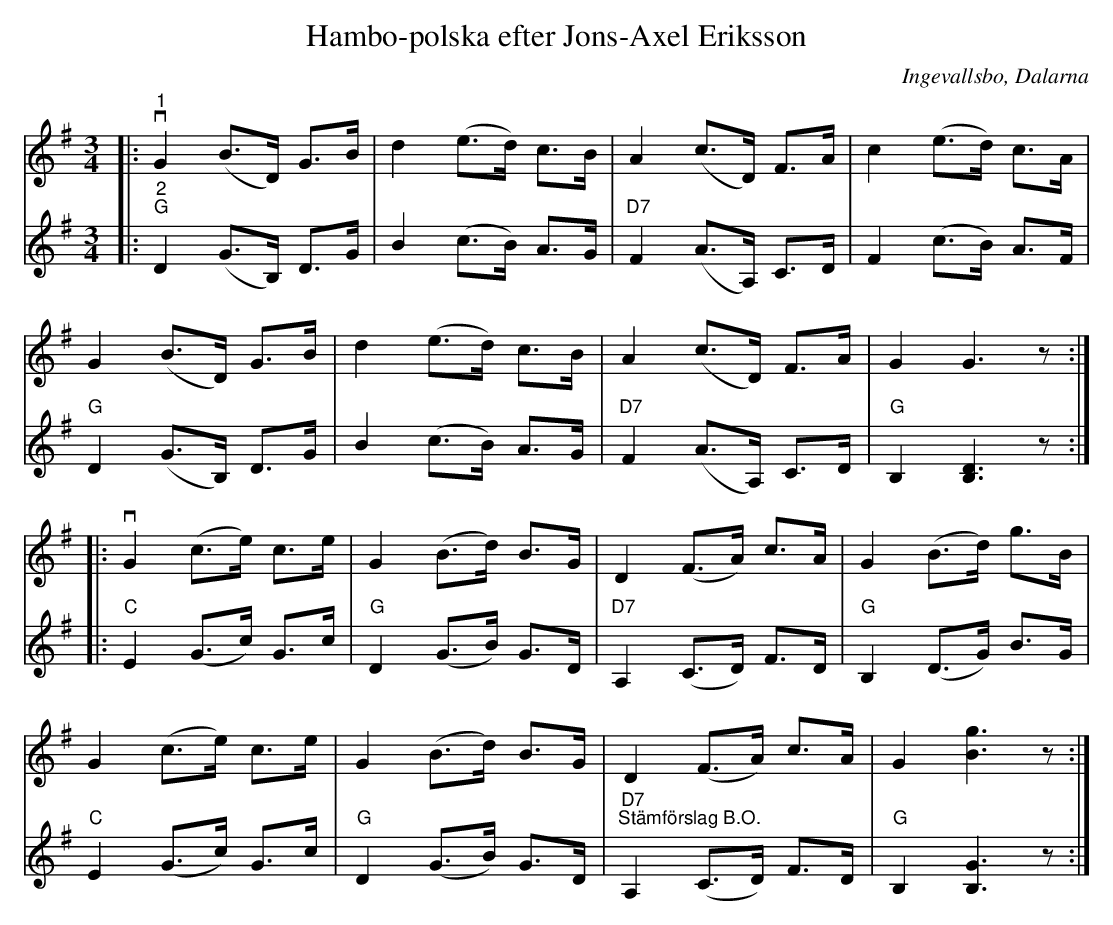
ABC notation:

X:1
T:Hambo-polska efter Jons-Axel Eriksson
O:Ingevallsbo, Dalarna
L:1/8
M:3/4
K:G
V:1
|:"^1"v G2 (B>D) G>B | d2 (e>d) c>B | A2 (c>D) F>A | c2 (e>d) c>A |
G2 (B>D) G>B | d2 (e>d) c>B | A2 (c>D) F>A | G2 G3 z ::
v G2 (c>e) c>e | G2 (B>d) B>G | D2 (F>A) c>A | G2 (B>d) g>B |
G2 (c>e) c>e | G2 (B>d) B>G | D2 (F>A) c>A | G2 [Bg]3 z :|
V:2
|:"^2""G" D2 (G>B,) D>G | B2 (c>B) A>G |"D7" F2 (A>A,) C>D | F2 (c>B) A>F |
"G" D2 (G>B,) D>G | B2 (c>B) A>G |"D7" F2 (A>A,) C>D |"G" B,2 [B,D]3 z ::
"C" E2 (G>c) G>c |"G" D2 (G>B) G>D | "D7" A,2 (C>D) F>D |"G" B,2 (D>G) B>G |
"C" E2 (G>c) G>c |"G" D2 (G>B) G>D | "D7" "^Stämförslag B.O." A,2 (C>D) F>D |"G" B,2 [B,G]3 z :|
